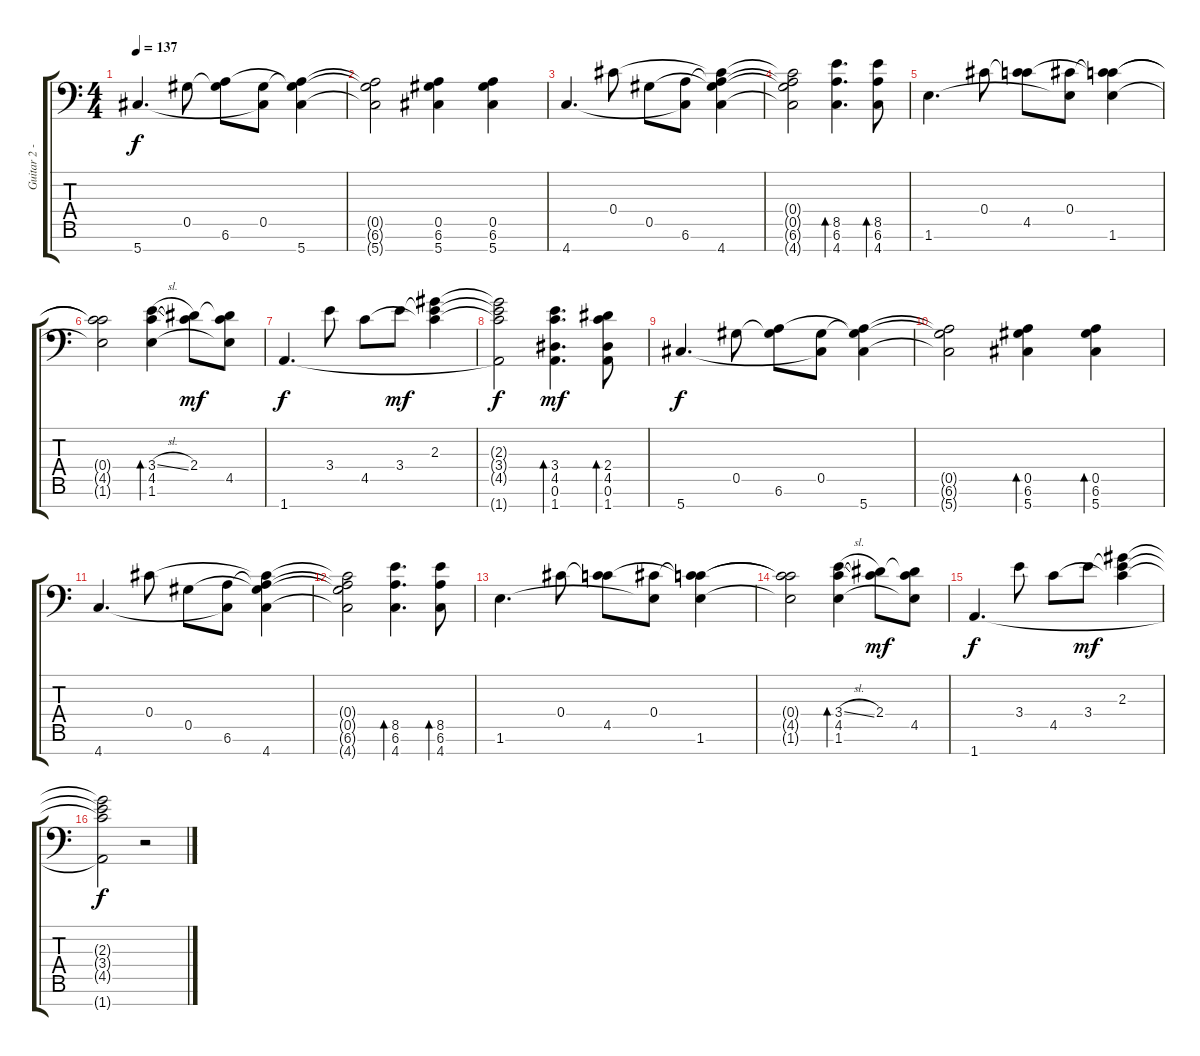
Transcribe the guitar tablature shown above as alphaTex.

\track ("Guitar 2 - Right Clean" "Guitar 2 -") {instrument electricguitarclean}
\staff {score tabs}
\tuning (Eb4 Bb3 Gb3 Db3 Ab2 Eb2 Ab1) {hide}
\ts (4 4)
\tempo 137
\clef f4
\ks c
5.7.4{d dy f} 0.5.8 (0.5{t} 6.6).8 (0.5 5.7{t}).8 (0.5{t} 6.6{t} 5.7).4 |
(0.5{t} 6.6{t} 5.7{t}).2 (0.5 6.6 5.7).4 (0.5 6.6 5.7).4 |
4.7.4{d} 0.4.8 0.5.8 (6.6 4.7{t}).8 (0.4{t} 0.5{t} 6.6{t} 4.7).4 |
(0.4{t} 0.5{t} 6.6{t} 4.7{t}).2 (8.5 6.6 4.7).4{d bd 240} (8.5 6.6 4.7).8{bd 120} |
1.6.4{d} 0.4.8 (0.4{t} 4.5).8 (0.4 1.6{t}).8 (0.4{t} 4.5{t} 1.6).4 |
(0.4{t} 4.5{t} 1.6{t}).2 (3.4{sl} 4.5 1.6).4{bd 240} (2.4 4.5{t}).8{dy mf} (2.4{t} 4.5 1.6{t}).8 |
1.7.4{d dy f} 3.4.8 4.5.8 3.4.8{dy mf} (2.3 3.4{t} 4.5{t}).4 |
(2.3{t} 3.4{t} 4.5{t} 1.7{t}).2{dy f} (3.4 4.5 0.6 1.7).4{d bd 240 dy mf} (2.4 4.5 0.6 1.7).8{bd 120} |
5.7.4{d dy f} 0.5.8 (0.5{t} 6.6).8 (0.5 5.7{t}).8 (0.5{t} 6.6{t} 5.7).4 |
(0.5{t} 6.6{t} 5.7{t}).2 (0.5 6.6 5.7).4{bd 240} (0.5 6.6 5.7).4{bd 120} |
4.7.4{d} 0.4.8 0.5.8 (6.6 4.7{t}).8 (0.4{t} 0.5{t} 6.6{t} 4.7).4 |
(0.4{t} 0.5{t} 6.6{t} 4.7{t}).2 (8.5 6.6 4.7).4{d bd 240} (8.5 6.6 4.7).8{bd 120} |
1.6.4{d} 0.4.8 (0.4{t} 4.5).8 (0.4 1.6{t}).8 (0.4{t} 4.5{t} 1.6).4 |
(0.4{t} 4.5{t} 1.6{t}).2 (3.4{sl} 4.5 1.6).4{bd 240} (2.4 4.5{t}).8{dy mf} (2.4{t} 4.5 1.6{t}).8 |
1.7.4{d dy f} 3.4.8 4.5.8 3.4.8{dy mf} (2.3 3.4{t} 4.5{t}).4 |
(2.3{t} 3.4{t} 4.5{t} 1.7{t}).2{dy f} r.2
